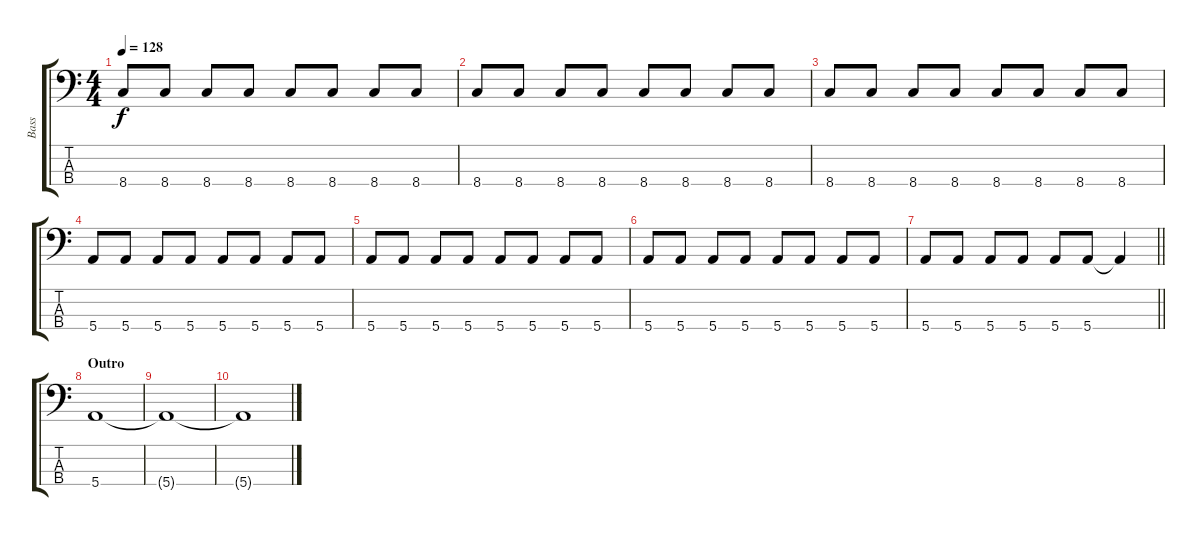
\track ("Bass" "Bass") {instrument electricbasspick}
\staff {score tabs}
\tuning (G2 D2 A1 E1) {hide}
\ts (4 4)
\tempo 128
\clef f4
\ks c
8.4.8{dy f} 8.4.8 8.4.8 8.4.8 8.4.8 8.4.8 8.4.8 8.4.8 |
8.4.8 8.4.8 8.4.8 8.4.8 8.4.8 8.4.8 8.4.8 8.4.8 |
8.4.8 8.4.8 8.4.8 8.4.8 8.4.8 8.4.8 8.4.8 8.4.8 |
5.4.8 5.4.8 5.4.8 5.4.8 5.4.8 5.4.8 5.4.8 5.4.8 |
5.4.8 5.4.8 5.4.8 5.4.8 5.4.8 5.4.8 5.4.8 5.4.8 |
5.4.8 5.4.8 5.4.8 5.4.8 5.4.8 5.4.8 5.4.8 5.4.8 |
\barLineRight lightlight
5.4.8 5.4.8 5.4.8 5.4.8 5.4.8 5.4.8 5.4{t}.4 |
\section ("" "Outro")
5.4.1 |
5.4{t}.1 |
5.4{t}.1
